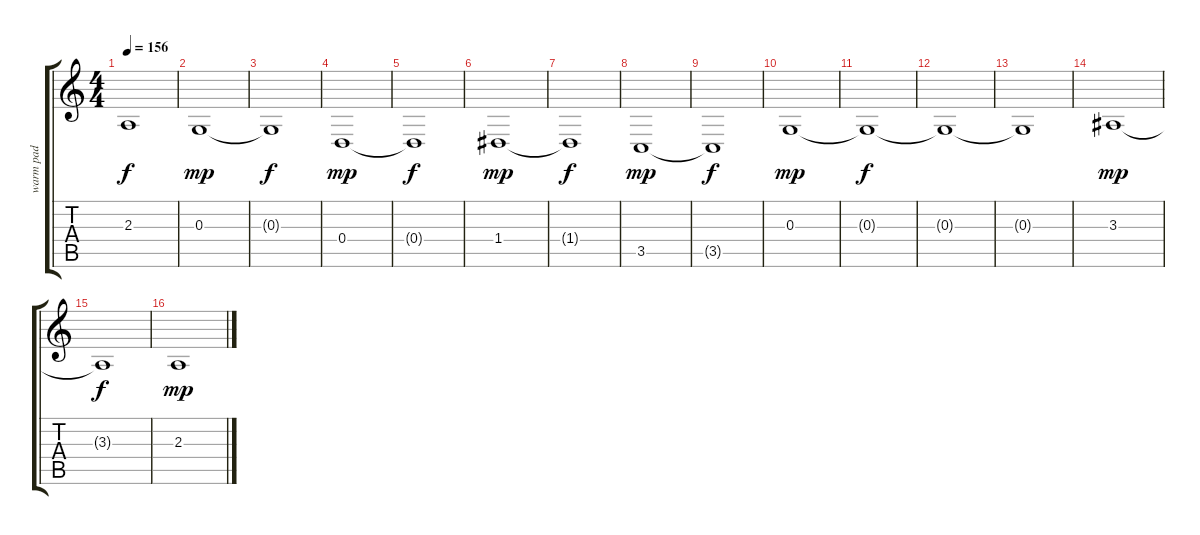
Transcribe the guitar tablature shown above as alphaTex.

\track ("warm pad" "warm pad") {instrument pad2warm}
\staff {score tabs}
\tuning (E4 B3 G3 D3 A2 E2) {hide}
\ts (4 4)
\tempo 156
\clef g2
\ks c
2.3{t}.1{dy f} |
0.3.1{dy mp} |
0.3{t}.1{dy f} |
0.4.1{dy mp} |
0.4{t}.1{dy f} |
1.4.1{dy mp} |
1.4{t}.1{dy f} |
3.5.1{dy mp} |
3.5{t}.1{dy f} |
0.3.1{dy mp} |
0.3{t}.1{dy f} |
0.3{t}.1 |
0.3{t}.1 |
3.3.1{dy mp} |
3.3{t}.1{dy f} |
2.3.1{dy mp}
